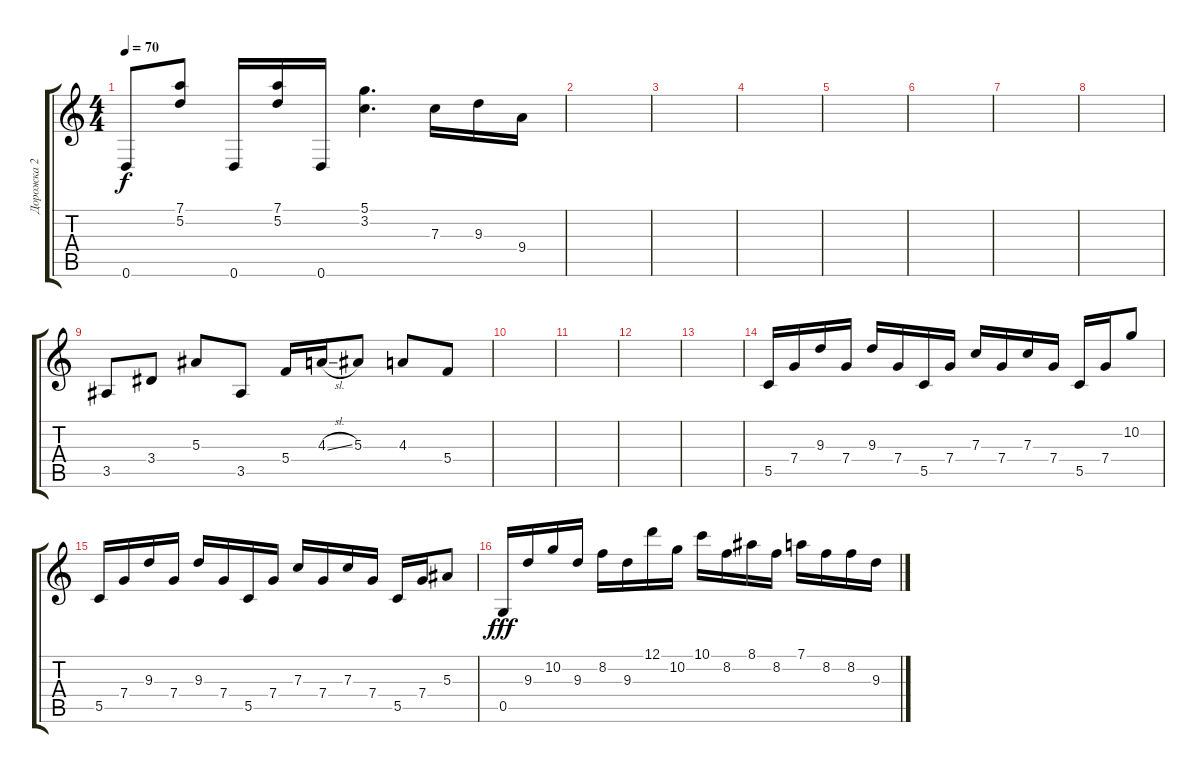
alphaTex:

\track ("Дорожка 2" "Дорожка 2") {instrument acousticguitarsteel}
\staff {score tabs}
\tuning (D4 A3 F3 C3 G2 D2) {hide}
\ts (4 4)
\tempo 70
\clef g2
\ks c
0.6.8{dy f} (7.1 5.2).8 0.6.16 (7.1 5.2).16 0.6.16 (5.1 3.2).4{d} 7.3.16 9.3.16 9.4.16 |
|
|
|
|
|
|
|
3.5.8 3.4.8 5.3.8 3.5.8 5.4.16 4.3{sl}.16 5.3.8 4.3.8 5.4.8 |
|
|
|
|
5.5.16 7.4.16 9.3.16 7.4.16 9.3.16 7.4.16 5.5.16 7.4.16 7.3.16 7.4.16 7.3.16 7.4.16 5.5.16 7.4.16 10.2.8 |
5.5.16 7.4.16 9.3.16 7.4.16 9.3.16 7.4.16 5.5.16 7.4.16 7.3.16 7.4.16 7.3.16 7.4.16 5.5.16 7.4.16 5.3.8 |
0.5.16{dy fff} 9.3.16 10.2.16 9.3.16 8.2.16 9.3.16 12.1.16 10.2.16 10.1.16 8.2.16 8.1.16 8.2.16 7.1.16 8.2.16 8.2.16 9.3.16
